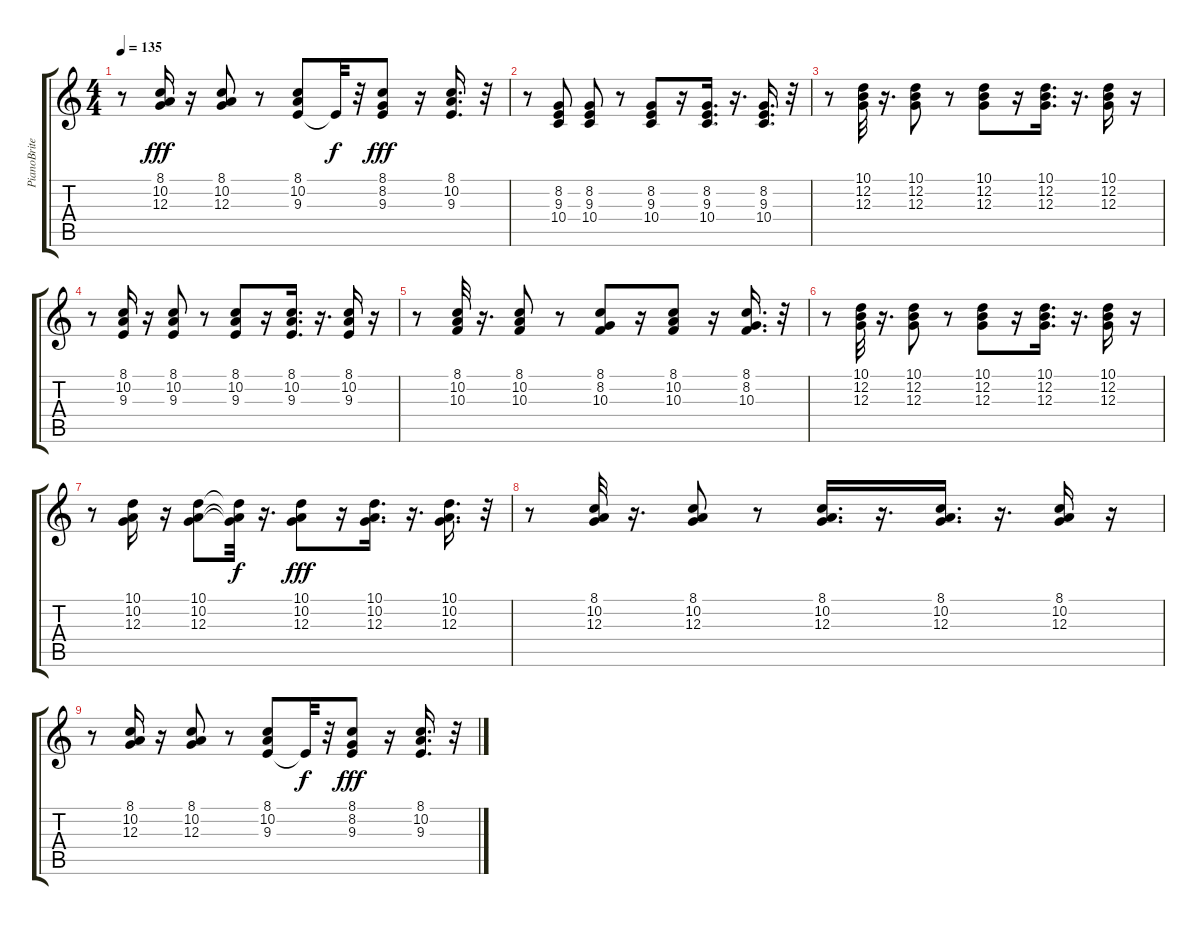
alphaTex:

\track ("PianoBrite" "PianoBrite") {instrument brightacousticpiano}
\staff {score tabs}
\tuning (E4 B3 G3 D3 A2 E2) {hide}
\ts (4 4)
\tempo 135
\clef g2
\ks c
r.8{dy fff} (8.1 10.2 12.3).16 r.16 (8.1 10.2 12.3).8 r.8 (8.1 10.2 9.3).8 9.3{t}.32{dy f} r.32 (8.1 8.2 9.3).8{dy fff} r.16 (8.1 10.2 9.3).16{d} r.32 |
r.8 (8.2 9.3 10.4).8 (8.2 9.3 10.4).8 r.8 (8.2 9.3 10.4).8 r.16 (8.2 9.3 10.4).16{d} r.16{d} (8.2 9.3 10.4).16{d} r.32 |
r.8 (10.1 12.2 12.3).32 r.16{d} (10.1 12.2 12.3).8 r.8 (10.1 12.2 12.3).8 r.16 (10.1 12.2 12.3).16{d} r.16{d} (10.1 12.2 12.3).16 r.16 |
r.8 (8.1 10.2 9.3).16 r.16 (8.1 10.2 9.3).8 r.8 (8.1 10.2 9.3).8 r.16 (8.1 10.2 9.3).16{d} r.16{d} (8.1 10.2 9.3).16 r.16 |
r.8 (8.1 10.2 10.3).32 r.16{d} (8.1 10.2 10.3).8 r.8 (8.1 8.2 10.3).8 r.16 (8.1 10.2 10.3).8 r.16 (8.1 8.2 10.3).16{d} r.32 |
r.8 (10.1 12.2 12.3).32 r.16{d} (10.1 12.2 12.3).8 r.8 (10.1 12.2 12.3).8 r.16 (10.1 12.2 12.3).16{d} r.16{d} (10.1 12.2 12.3).16 r.16 |
r.8 (10.1 10.2 12.3).16 r.16 (10.1 10.2 12.3).8 (10.1{t} 10.2{t} 12.3{t}).32{dy f} r.16{d} (10.1 10.2 12.3).8{dy fff} r.16 (10.1 10.2 12.3).16{d} r.16{d} (10.1 10.2 12.3).16{d} r.32 |
r.8 (8.1 10.2 12.3).32 r.16{d} (8.1 10.2 12.3).8 r.8 (8.1 10.2 12.3).16{d} r.16{d} (8.1 10.2 12.3).16{d} r.16{d} (8.1 10.2 12.3).16 r.16 |
r.8 (8.1 10.2 12.3).16 r.16 (8.1 10.2 12.3).8 r.8 (8.1 10.2 9.3).8 9.3{t}.32{dy f} r.32 (8.1 8.2 9.3).8{dy fff} r.16 (8.1 10.2 9.3).16{d} r.32
